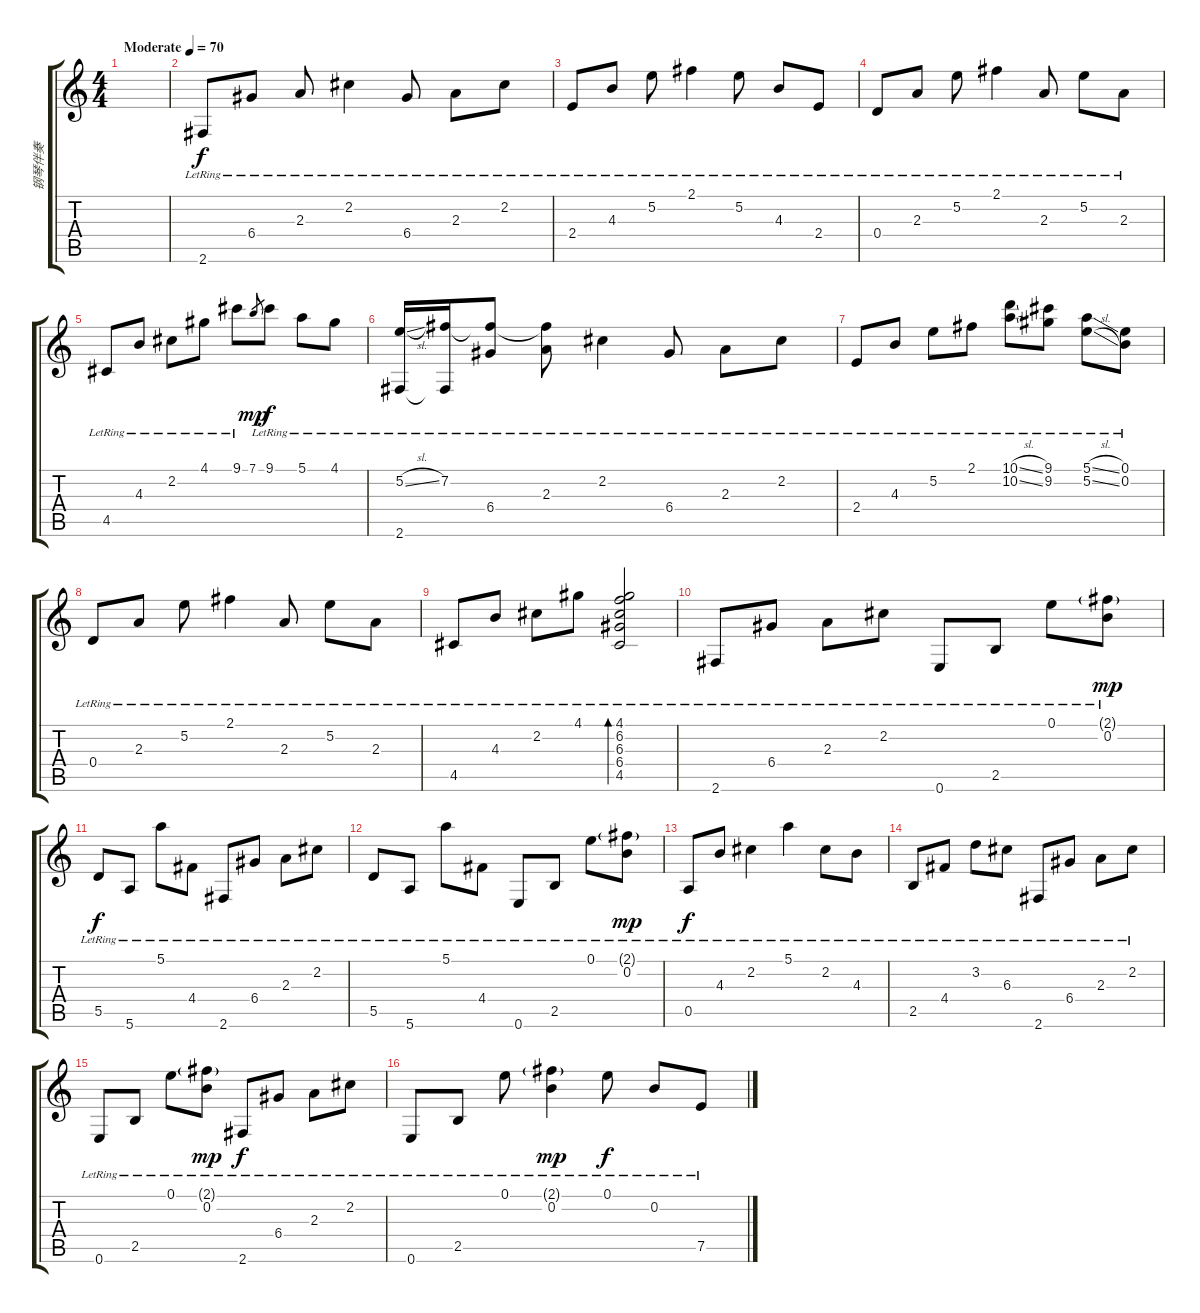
\track ("钢琴伴奏" "钢琴伴奏") {instrument electricguitarclean}
\staff {score tabs}
\tuning (E4 B3 G3 D3 A2 E2) {hide}
\ts (4 4)
\tempo (70 "Moderate")
\clef g2
\ks c
|
2.6{lr}.8 6.4{lr}.8 2.3{lr}.8 2.2{lr}.4 6.4{lr}.8 2.3{lr}.8 2.2{lr}.8 |
2.4{lr}.8 4.3{lr}.8 5.2{lr}.8 2.1{lr}.4 5.2{lr}.8 4.3{lr}.8 2.4{lr}.8 |
0.4{lr}.8 2.3{lr}.8{txt ""} 5.2{lr}.8 2.1{lr}.4 2.3{lr}.8 5.2{lr}.8 2.3{lr}.8 |
4.5{lr}.8 4.3{lr}.8 2.2{lr}.8 4.1{lr}.8 9.1{lr}.8 7.1.8{gr dy mp} 9.1{lr}.8{dy f} 5.1{lr}.8 4.1{lr}.8 |
(5.2{sl lr} 2.6{lr}).16 (7.2{lr} 2.6{t}).16 (7.2{t} 6.4{lr}).8 (7.2{t} 2.3{lr}).8 2.2{lr}.4 6.4{lr}.8 2.3{lr}.8 2.2{lr}.8 |
2.4{lr}.8 4.3{lr}.8 5.2{lr}.8 2.1{lr}.8 (10.1{sl lr} 10.2{sl lr}).8 (9.1{lr} 9.2{lr}).8 (5.1{sl lr} 5.2{sl lr}).8 (0.1{lr} 0.2{lr}).8 |
0.4{lr}.8 2.3{lr}.8 5.2{lr}.8 2.1{lr}.4 2.3{lr}.8 5.2{lr}.8 2.3{lr}.8 |
4.5{lr}.8 4.3{lr}.8 2.2{lr}.8 4.1{lr}.8 (4.1{lr} 6.2 6.3 6.4 4.5).2{bd 240} |
2.6{lr}.8 6.4{lr}.8 2.3{lr}.8 2.2{lr}.8 0.6{lr}.8 2.5{lr}.8 0.1{lr}.8 (2.1{g lr} 0.2{lr}).8{dy mp} |
5.5{lr}.8{dy f} 5.6{lr}.8 5.1{lr}.8 4.4{lr}.8 2.6{lr}.8 6.4{lr}.8 2.3{lr}.8 2.2{lr}.8 |
5.5{lr}.8 5.6{lr}.8 5.1{lr}.8 4.4{lr}.8 0.6{lr}.8 2.5{lr}.8 0.1{lr}.8 (2.1{g lr} 0.2{lr}).8{dy mp} |
0.5{lr}.8{dy f} 4.3{lr}.8 2.2{lr}.4 5.1{lr}.4 2.2{lr}.8 4.3{lr}.8 |
2.5{lr}.8 4.4{lr}.8 3.2{lr}.8 6.3{lr}.8 2.6{lr}.8 6.4{lr}.8 2.3{lr}.8 2.2{lr}.8 |
0.6{lr}.8 2.5{lr}.8 0.1{lr}.8 (2.1{g lr} 0.2{lr}).8{dy mp} 2.6{lr}.8{dy f} 6.4{lr}.8 2.3{lr}.8 2.2{lr}.8 |
0.6{lr}.8 2.5{lr}.8 0.1{lr}.8 (2.1{g} 0.2{lr}).4{dy mp} 0.1{lr}.8{dy f} 0.2{lr}.8 7.5{lr}.8
